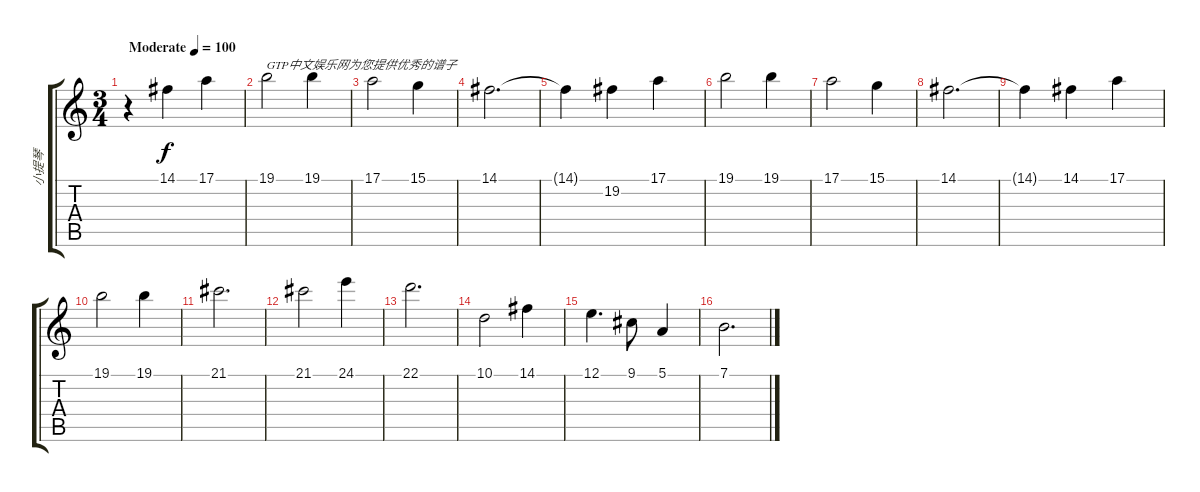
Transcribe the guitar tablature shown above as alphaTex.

\track ("小提琴" "小提琴") {instrument violin}
\staff {score tabs}
\tuning (E4 B3 G3 D3 A2 E2) {hide}
\ts (3 4)
\tempo (100 "Moderate")
\clef g2
\ks c
r.4{dy f instrument violin} 14.1.4 17.1.4 |
19.1.2{txt "GTP中文娱乐网为您提供优秀的谱子"} 19.1.4 |
17.1.2 15.1.4 |
14.1.2{d} |
14.1{t}.4 19.2.4 17.1.4 |
19.1.2 19.1.4 |
17.1.2 15.1.4 |
14.1.2{d} |
14.1{t}.4 14.1.4 17.1.4 |
19.1.2 19.1.4 |
21.1.2{d} |
21.1.2 24.1.4 |
22.1.2{d} |
10.1.2 14.1.4 |
12.1.4{d} 9.1.8 5.1.4 |
7.1.2{d}
